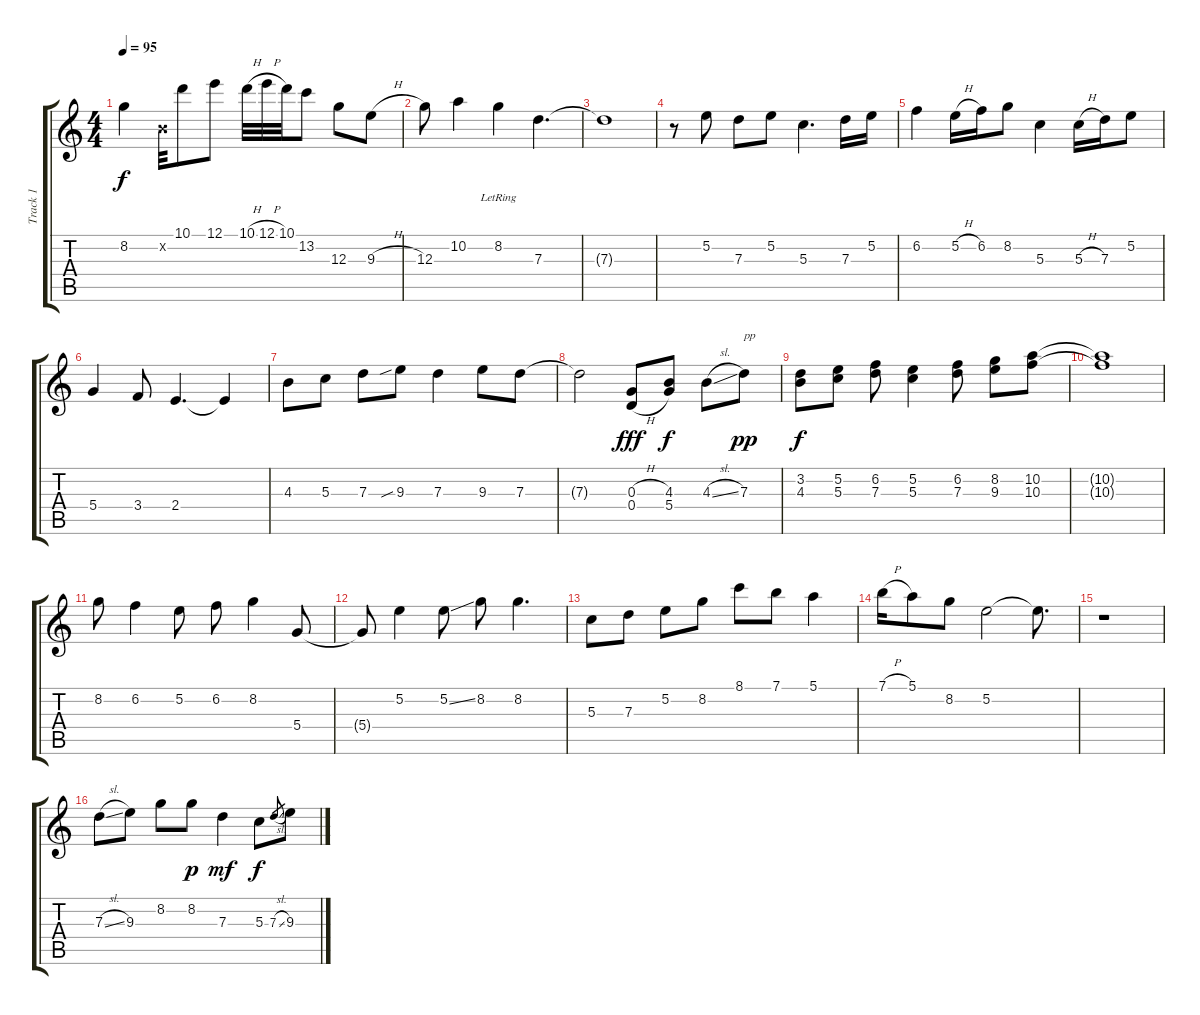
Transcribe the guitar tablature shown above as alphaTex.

\track ("Track 1" "Track 1") {instrument acousticguitarsteel}
\staff {score tabs}
\tuning (E4 B3 G3 D3 A2 E2) {hide}
\ts (4 4)
\tempo 95
\clef g2
\ks c
8.2.4{dy f} 0.2{x}.32 10.1.8 12.1.8 10.1{h}.32 12.1{h}.32 10.1.32 13.2.8 12.3.8 9.3{h}.8 |
12.3.8 10.2.4 8.2{lr}.4 7.3.4{d} |
7.3{t}.1 |
r.8 5.2.8 7.3.8 5.2.8 5.3.4{d} 7.3.16 5.2.16 |
6.2.4 5.2{h}.16 6.2.16 8.2.8 5.3.4 5.3{h}.16 7.3.16 5.2.8 |
5.4.4 3.4.8 2.4.4{d} 2.4{t}.4 |
4.3.8 5.3.8 7.3.8 9.3{sib}.8 7.3.4 9.3.8 7.3.8 |
7.3{t}.2 (0.3{h} 0.4{h}).8{dy fff} (4.3 5.4).8{dy f} 4.3{sl}.8 7.3.8{txt "pp" dy pp} |
(3.2 4.3).8{dy f} (5.2 5.3).8 (6.2 7.3).8 (5.2 5.3).4 (6.2 7.3).8 (8.2 9.3).8 (10.2 10.3).8 |
(10.2{t} 10.3{t}).1 |
8.2.8 6.2.4 5.2.8 6.2.8 8.2.4 5.4.8 |
5.4{t}.8 5.2.4 5.2{ss}.8 8.2.8 8.2.4{d} |
5.3.8 7.3.8 5.2.8 8.2.8 8.1.8 7.1.8 5.1.4 |
7.1{h}.16 5.1.8 8.2.8 5.2.2 5.2{t}.8{d} |
r.1 |
7.3{sl}.8 9.3.8 8.2.8 8.2.8{dy p} 7.3.4{dy mf} 5.3.8{dy f} 7.3{sl}.8{gr} 9.3.8
